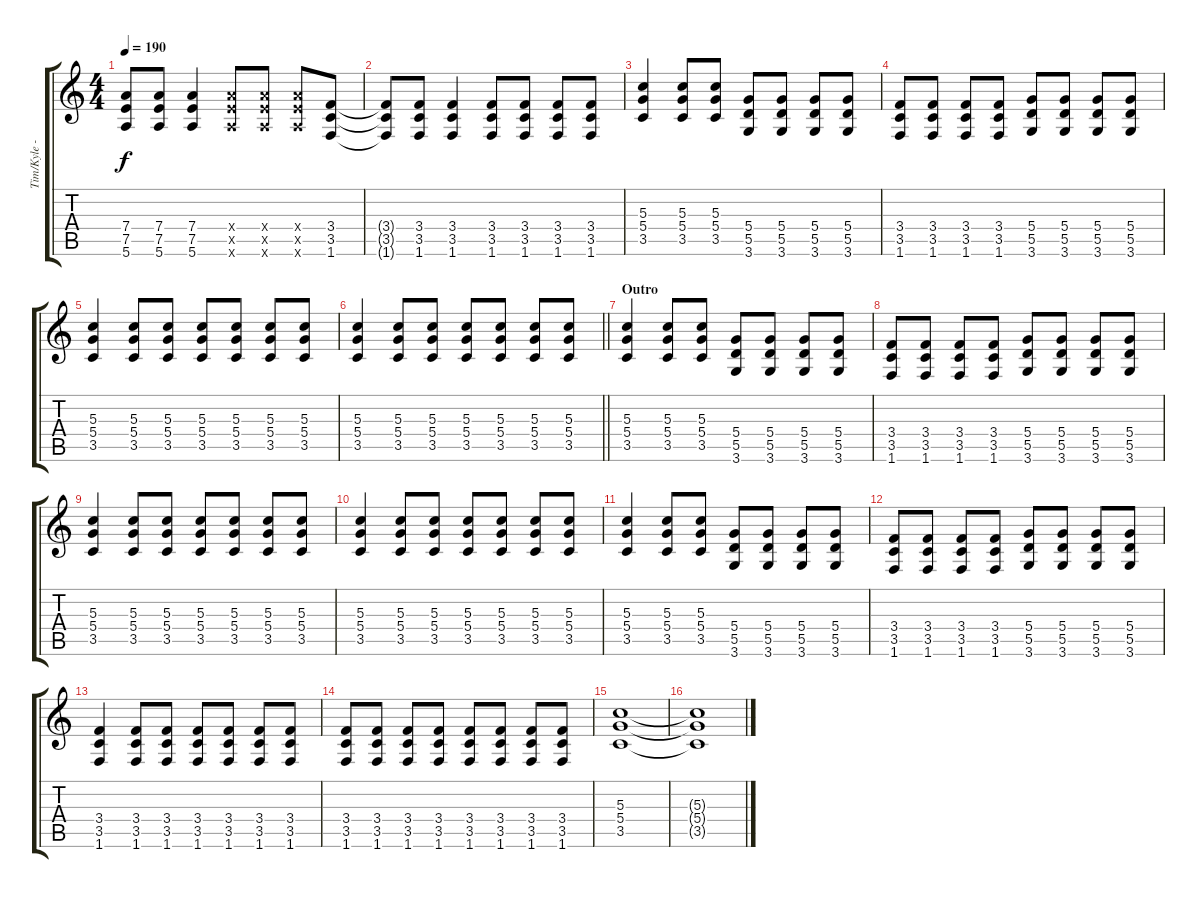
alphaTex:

\track ("Tim/Kyle - Guitar" "Tim/Kyle -") {instrument distortionguitar}
\staff {score tabs}
\tuning (E4 B3 G3 D3 A2 E2) {hide}
\ts (4 4)
\tempo 190
\clef g2
\ks c
(7.4 7.5 5.6).8{dy f} (7.4 7.5 5.6).8 (7.4 7.5 5.6).4 (7.4{x} 7.5{x} 5.6{x}).8 (7.4{x} 7.5{x} 5.6{x}).8 (7.4{x} 7.5{x} 5.6{x}).8 (3.4 3.5 1.6).8 |
(3.4{t} 3.5{t} 1.6{t}).8 (3.4 3.5 1.6).8 (3.4 3.5 1.6).4 (3.4 3.5 1.6).8 (3.4 3.5 1.6).8 (3.4 3.5 1.6).8 (3.4 3.5 1.6).8 |
(5.3 5.4 3.5).4 (5.3 5.4 3.5).8 (5.3 5.4 3.5).8 (5.4 5.5 3.6).8 (5.4 5.5 3.6).8 (5.4 5.5 3.6).8 (5.4 5.5 3.6).8 |
(3.4 3.5 1.6).8 (3.4 3.5 1.6).8 (3.4 3.5 1.6).8 (3.4 3.5 1.6).8 (5.4 5.5 3.6).8 (5.4 5.5 3.6).8 (5.4 5.5 3.6).8 (5.4 5.5 3.6).8 |
(5.3 5.4 3.5).4 (5.3 5.4 3.5).8 (5.3 5.4 3.5).8 (5.3 5.4 3.5).8 (5.3 5.4 3.5).8 (5.3 5.4 3.5).8 (5.3 5.4 3.5).8 |
\barLineRight lightlight
(5.3 5.4 3.5).4 (5.3 5.4 3.5).8 (5.3 5.4 3.5).8 (5.3 5.4 3.5).8 (5.3 5.4 3.5).8 (5.3 5.4 3.5).8 (5.3 5.4 3.5).8 |
\section ("" "Outro")
(5.3 5.4 3.5).4 (5.3 5.4 3.5).8 (5.3 5.4 3.5).8 (5.4 5.5 3.6).8 (5.4 5.5 3.6).8 (5.4 5.5 3.6).8 (5.4 5.5 3.6).8 |
(3.4 3.5 1.6).8 (3.4 3.5 1.6).8 (3.4 3.5 1.6).8 (3.4 3.5 1.6).8 (5.4 5.5 3.6).8 (5.4 5.5 3.6).8 (5.4 5.5 3.6).8 (5.4 5.5 3.6).8 |
(5.3 5.4 3.5).4 (5.3 5.4 3.5).8 (5.3 5.4 3.5).8 (5.3 5.4 3.5).8 (5.3 5.4 3.5).8 (5.3 5.4 3.5).8 (5.3 5.4 3.5).8 |
(5.3 5.4 3.5).4 (5.3 5.4 3.5).8 (5.3 5.4 3.5).8 (5.3 5.4 3.5).8 (5.3 5.4 3.5).8 (5.3 5.4 3.5).8 (5.3 5.4 3.5).8 |
(5.3 5.4 3.5).4 (5.3 5.4 3.5).8 (5.3 5.4 3.5).8 (5.4 5.5 3.6).8 (5.4 5.5 3.6).8 (5.4 5.5 3.6).8 (5.4 5.5 3.6).8 |
(3.4 3.5 1.6).8 (3.4 3.5 1.6).8 (3.4 3.5 1.6).8 (3.4 3.5 1.6).8 (5.4 5.5 3.6).8 (5.4 5.5 3.6).8 (5.4 5.5 3.6).8 (5.4 5.5 3.6).8 |
(3.4 3.5 1.6).4 (3.4 3.5 1.6).8 (3.4 3.5 1.6).8 (3.4 3.5 1.6).8 (3.4 3.5 1.6).8 (3.4 3.5 1.6).8 (3.4 3.5 1.6).8 |
(3.4 3.5 1.6).8 (3.4 3.5 1.6).8 (3.4 3.5 1.6).8 (3.4 3.5 1.6).8 (3.4 3.5 1.6).8 (3.4 3.5 1.6).8 (3.4 3.5 1.6).8 (3.4 3.5 1.6).8 |
(5.3 5.4 3.5).1 |
(5.3{t} 5.4{t} 3.5{t}).1
